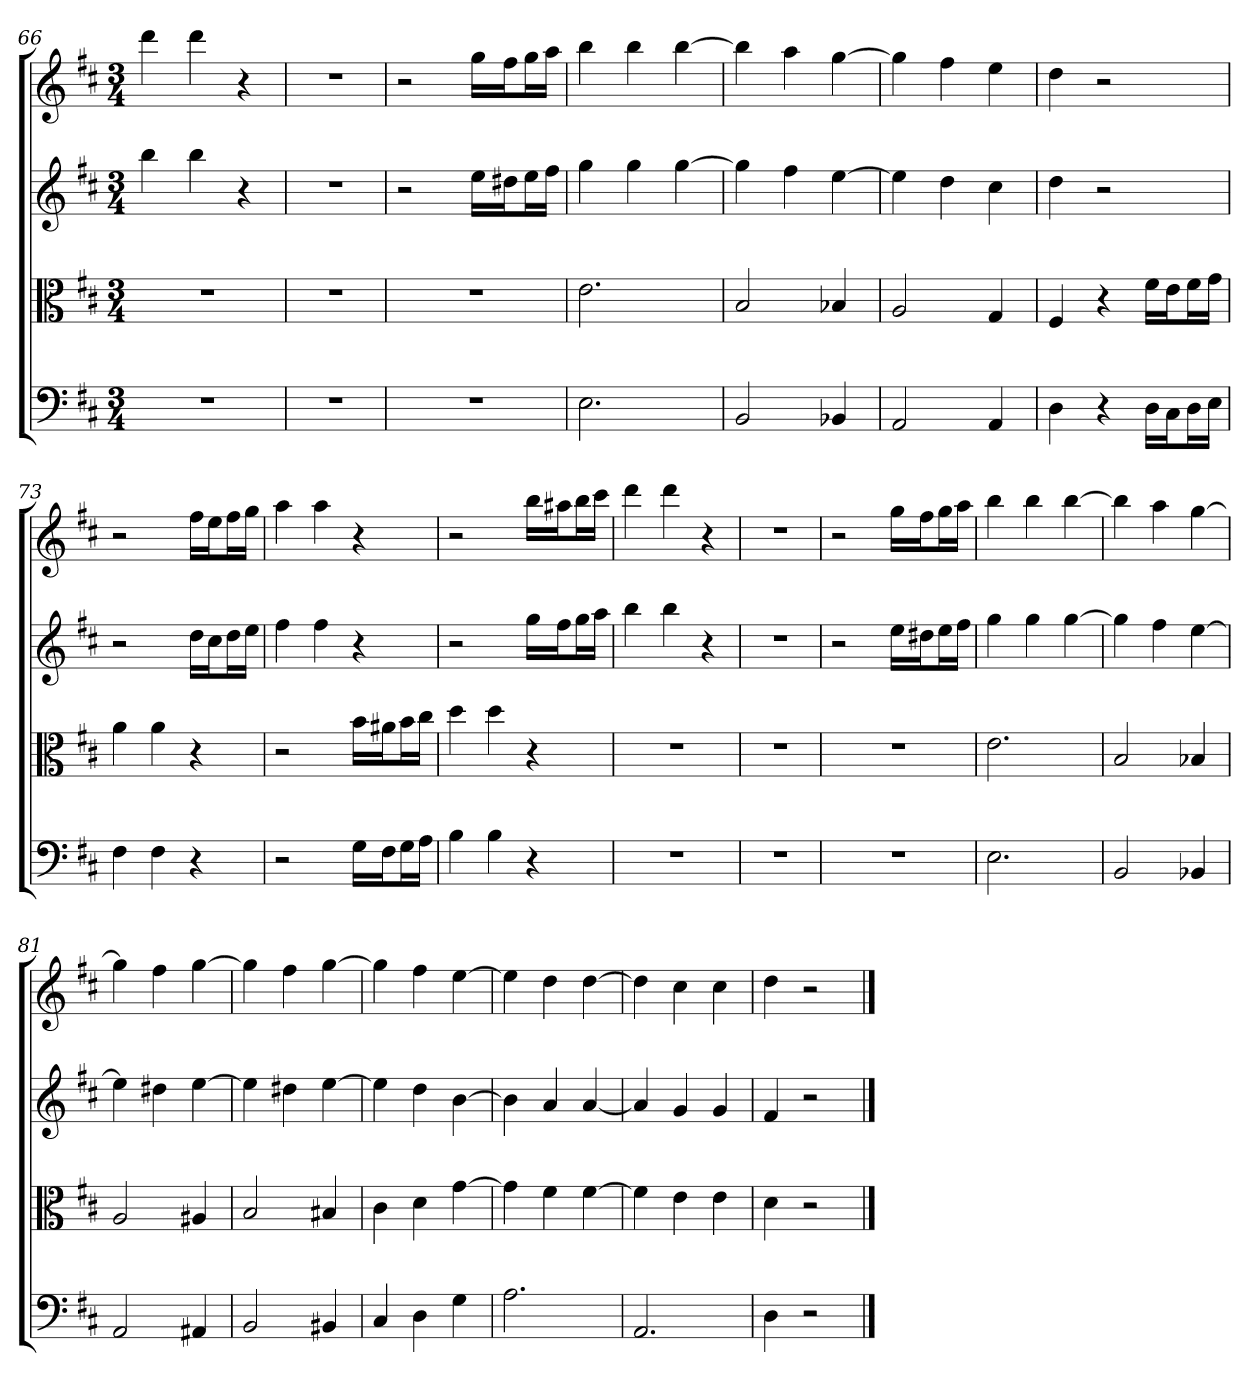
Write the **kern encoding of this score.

**kern	**kern	**kern	**kern
*part4	*part3	*part2	*part1
*staff4	*staff3	*staff2	*staff1
*clefF4	*clefC3	*	*
*k[f#c#]	*k[f#c#]	*k[f#c#]	*k[f#c#]
*D:	*D:	*D:	*D:
*M3/4	*M3/4	*M3/4	*M3/4
=66	=66	=66	=66
2.r	2.r	4bb	4ddd
.	.	4bb	4ddd
.	.	4r	4r
=67	=67	=67	=67
2.r	2.r	2.r	2.r
=68	=68	=68	=68
2.r	2.r	2r	2r
.	.	16eeLL	16ggLL
.	.	16dd#XJ	16ff#J
.	.	16eeL	16ggL
.	.	16ff#JJ	16aaJJ
=69	=69	=69	=69
2.E	2.e	4gg	4bb
.	.	4gg	4bb
.	.	[4gg	[4bb
=70	=70	=70	=70
2BB	2B	4gg]	4bb]
.	.	4ff#	4aa
4BB-X	4B-X	[4ee	[4gg
=71	=71	=71	=71
2AA	2A	4ee]	4gg]
.	.	4dd	4ff#
4AA	4G	4cc#	4ee
=72	=72	=72	=72
4D	4F#	4dd	4dd
4r	4r	2r	2r
16D\LL	16f#\LL	.	.
16C#\J	16e\J	.	.
16D\L	16f#\L	.	.
16E\JJ	16g\JJ	.	.
=73	=73	=73	=73
4F#	4a	2r	2r
4F#	4a	.	.
4r	4r	16ddLL	16ff#LL
.	.	16cc#J	16eeJ
.	.	16ddL	16ff#L
.	.	16eeJJ	16ggJJ
=74	=74	=74	=74
2r	2r	4ff#	4aa
.	.	4ff#	4aa
16G\LL	16b\LL	4r	4r
16F#\J	16a#X\J	.	.
16G\L	16b\L	.	.
16A\JJ	16cc#\JJ	.	.
=75	=75	=75	=75
4B	4dd	2r	2r
4B	4dd	.	.
4r	4r	16ggLL	16bbLL
.	.	16ff#J	16aa#XJ
.	.	16ggL	16bbL
.	.	16aaJJ	16ccc#JJ
=76	=76	=76	=76
2.r	2.r	4bb	4ddd
.	.	4bb	4ddd
.	.	4r	4r
=77	=77	=77	=77
2.r	2.r	2.r	2.r
=78	=78	=78	=78
2.r	2.r	2r	2r
.	.	16eeLL	16ggLL
.	.	16dd#XJ	16ff#J
.	.	16eeL	16ggL
.	.	16ff#JJ	16aaJJ
=79	=79	=79	=79
2.E	2.e	4gg	4bb
.	.	4gg	4bb
.	.	[4gg	[4bb
=80	=80	=80	=80
2BB	2B	4gg]	4bb]
.	.	4ff#	4aa
4BB-X	4B-X	[4ee	[4gg
=81	=81	=81	=81
2AA	2A	4ee]	4gg]
.	.	4dd#X	4ff#
4AA#X	4A#X	[4ee	[4gg
=82	=82	=82	=82
2BB	2B	4ee]	4gg]
.	.	4dd#X	4ff#
4BB#X	4B#X	[4ee	[4gg
=83	=83	=83	=83
4C#	4c#	4ee]	4gg]
4D	4d	4dd	4ff#
4G	[4g	[4b	[4ee
=84	=84	=84	=84
2.A	4g]	4b]	4ee]
.	4f#	4a	4dd
.	[4f#	[4a	[4dd
=85	=85	=85	=85
2.AA	4f#]	4a]	4dd]
.	4e	4g	4cc#
.	4e	4g	4cc#
=86	=86	=86	=86
4D	4d	4f#	4dd
2r	2r	2r	2r
==	==	==	==
*-	*-	*-	*-
